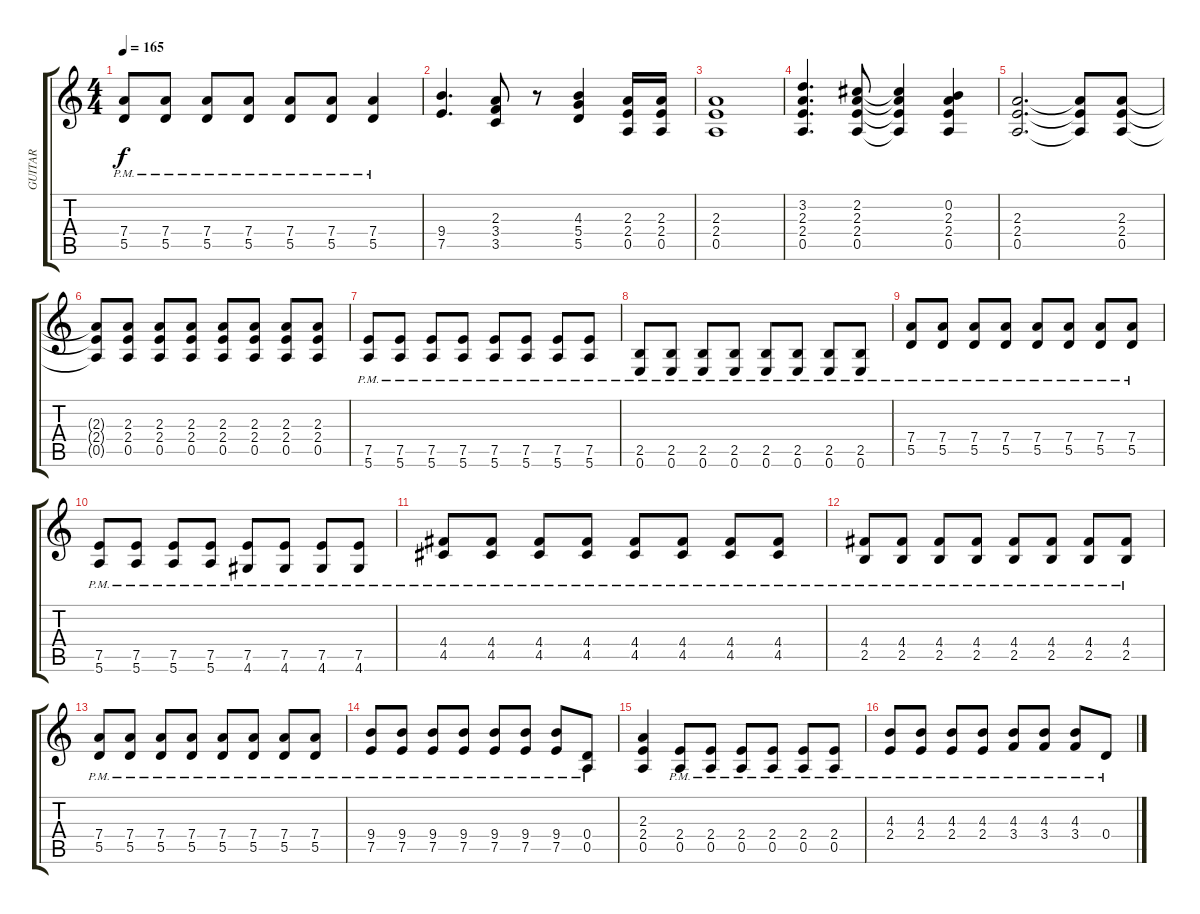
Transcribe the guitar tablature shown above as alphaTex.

\track ("GUITAR" "GUITAR") {instrument overdrivenguitar}
\staff {score tabs}
\tuning (E4 B3 G3 D3 A2 E2) {hide}
\ts (4 4)
\tempo 165
\clef g2
\ks c
(7.4{pm} 5.5{pm}).8{dy f} (7.4{pm} 5.5{pm}).8 (7.4{pm} 5.5{pm}).8 (7.4{pm} 5.5{pm}).8 (7.4{pm} 5.5{pm}).8 (7.4{pm} 5.5{pm}).8 (7.4{pm} 5.5{pm}).4 |
(9.4 7.5).4{d} (2.3 3.4 3.5).8 r.8 (4.3 5.4 5.5).4 (2.3 2.4 0.5).16 (2.3 2.4 0.5).16 |
(2.3 2.4 0.5).1 |
(3.2 2.3 2.4 0.5).4{d} (2.2 2.3 2.4 0.5).8 (2.2{t} 2.3{t} 2.4{t} 0.5{t}).4 (0.2 2.3 2.4 0.5).4 |
(2.3 2.4 0.5).2{d} (2.3{t} 2.4{t} 0.5{t}).8 (2.3 2.4 0.5).8 |
(2.3{t} 2.4{t} 0.5{t}).8 (2.3 2.4 0.5).8 (2.3 2.4 0.5).8 (2.3 2.4 0.5).8 (2.3 2.4 0.5).8 (2.3 2.4 0.5).8 (2.3 2.4 0.5).8 (2.3 2.4 0.5).8 |
(7.5{pm} 5.6{pm}).8 (7.5{pm} 5.6{pm}).8 (7.5{pm} 5.6{pm}).8 (7.5{pm} 5.6{pm}).8 (7.5{pm} 5.6{pm}).8 (7.5{pm} 5.6{pm}).8 (7.5{pm} 5.6{pm}).8 (7.5{pm} 5.6{pm}).8 |
(2.5{pm} 0.6{pm}).8 (2.5{pm} 0.6{pm}).8 (2.5{pm} 0.6{pm}).8 (2.5{pm} 0.6{pm}).8 (2.5{pm} 0.6{pm}).8 (2.5{pm} 0.6{pm}).8 (2.5{pm} 0.6{pm}).8 (2.5{pm} 0.6{pm}).8 |
(7.4{pm} 5.5{pm}).8 (7.4{pm} 5.5{pm}).8 (7.4{pm} 5.5{pm}).8 (7.4{pm} 5.5{pm}).8 (7.4{pm} 5.5{pm}).8 (7.4{pm} 5.5{pm}).8 (7.4{pm} 5.5{pm}).8 (7.4{pm} 5.5{pm}).8 |
(7.5{pm} 5.6{pm}).8 (7.5{pm} 5.6{pm}).8 (7.5{pm} 5.6{pm}).8 (7.5{pm} 5.6{pm}).8 (7.5{pm} 4.6{pm}).8 (7.5{pm} 4.6{pm}).8 (7.5{pm} 4.6{pm}).8 (7.5{pm} 4.6{pm}).8 |
(4.4{pm} 4.5{pm}).8 (4.4{pm} 4.5{pm}).8 (4.4{pm} 4.5{pm}).8 (4.4{pm} 4.5{pm}).8 (4.4{pm} 4.5{pm}).8 (4.4{pm} 4.5{pm}).8 (4.4{pm} 4.5{pm}).8 (4.4{pm} 4.5{pm}).8 |
(4.4{pm} 2.5{pm}).8 (4.4{pm} 2.5{pm}).8 (4.4{pm} 2.5{pm}).8 (4.4{pm} 2.5{pm}).8 (4.4{pm} 2.5{pm}).8 (4.4{pm} 2.5{pm}).8 (4.4{pm} 2.5{pm}).8 (4.4{pm} 2.5{pm}).8 |
(7.4{pm} 5.5{pm}).8 (7.4{pm} 5.5{pm}).8 (7.4{pm} 5.5{pm}).8 (7.4{pm} 5.5{pm}).8 (7.4{pm} 5.5{pm}).8 (7.4{pm} 5.5{pm}).8 (7.4{pm} 5.5{pm}).8 (7.4{pm} 5.5{pm}).8 |
(9.4{pm} 7.5{pm}).8 (9.4{pm} 7.5{pm}).8 (9.4{pm} 7.5{pm}).8 (9.4{pm} 7.5{pm}).8 (9.4{pm} 7.5{pm}).8 (9.4{pm} 7.5{pm}).8 (9.4{pm} 7.5{pm}).8 (0.4{pm} 0.5{pm}).8 |
(2.3 2.4 0.5).4 (2.4{pm} 0.5{pm}).8 (2.4{pm} 0.5{pm}).8 (2.4{pm} 0.5{pm}).8 (2.4{pm} 0.5{pm}).8 (2.4{pm} 0.5{pm}).8 (2.4{pm} 0.5{pm}).8 |
(4.3{pm} 2.4{pm}).8 (4.3{pm} 2.4{pm}).8 (4.3{pm} 2.4{pm}).8 (4.3{pm} 2.4{pm}).8 (4.3{pm} 3.4{pm}).8 (4.3{pm} 3.4{pm}).8 (4.3{pm} 3.4{pm}).8 0.4{pm}.8
